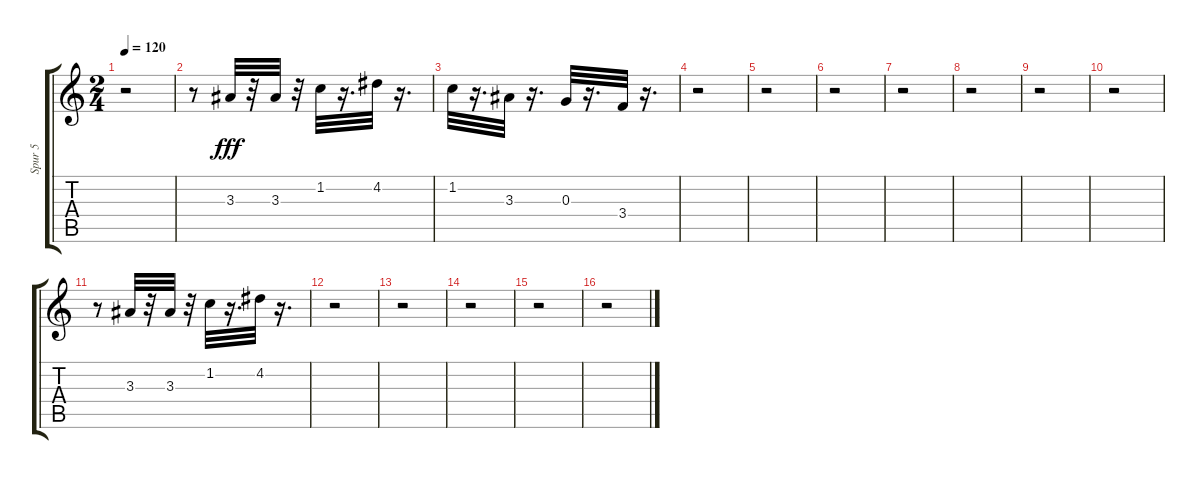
\track ("Spur 5" "Spur 5") {instrument electricguitarmuted}
\staff {score tabs}
\tuning (E4 B3 G3 D3 A2 E2) {hide}
\ts (2 4)
\tempo 120
\clef g2
\ks c
r.2{dy fff} |
r.8 3.3.32 r.32 3.3.32 r.32 1.2.32 r.16{d} 4.2.32 r.16{d} |
1.2.32 r.16{d} 3.3.32 r.16{d} 0.3.32 r.16{d} 3.4.32 r.16{d} |
r.2 |
r.2 |
r.2 |
r.2 |
r.2 |
r.2 |
r.2 |
r.8 3.3.32 r.32 3.3.32 r.32 1.2.32 r.16{d} 4.2.32 r.16{d} |
r.2 |
r.2 |
r.2 |
r.2 |
r.2
